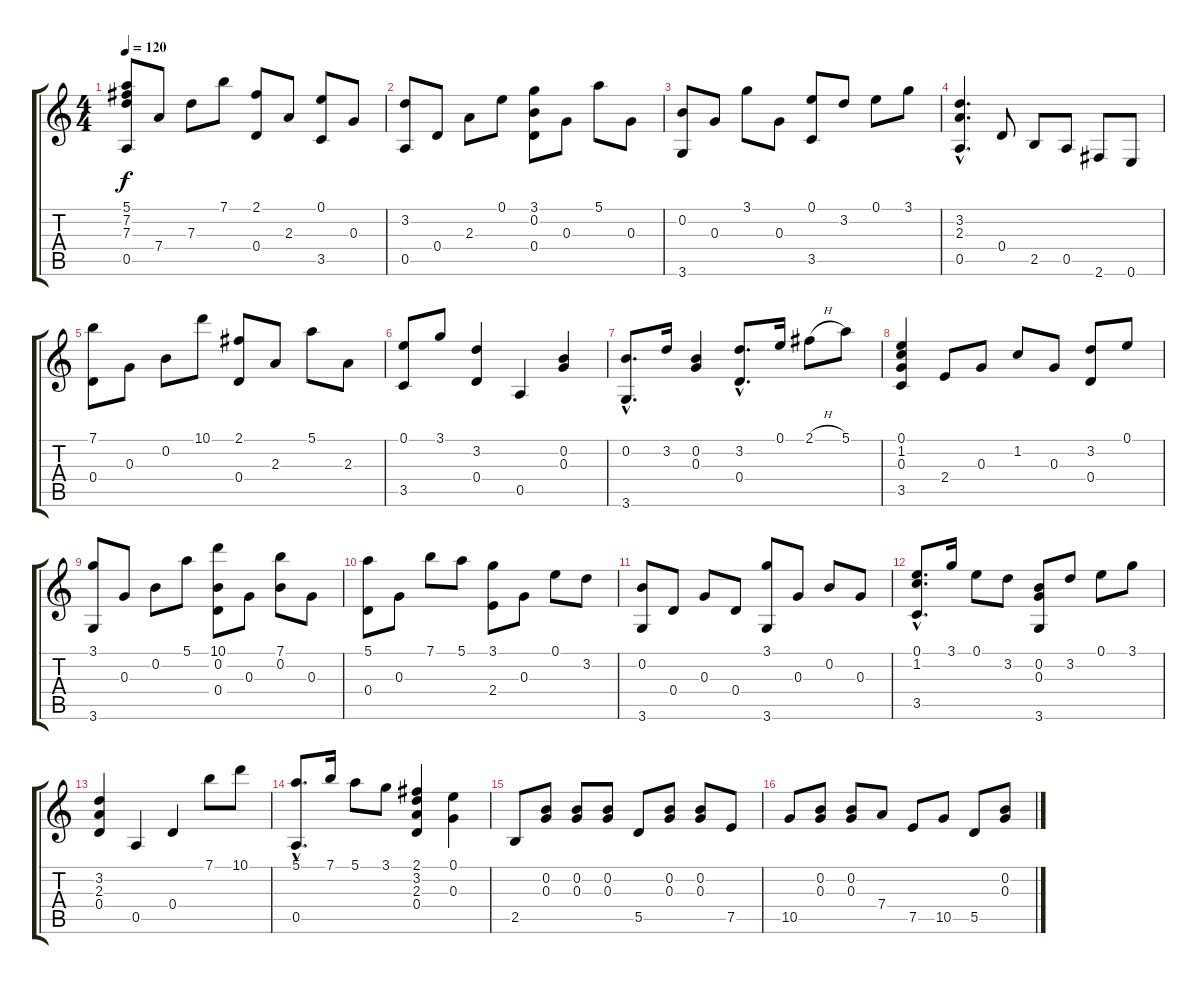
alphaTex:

\track "" {instrument acousticguitarnylon}
\staff {score tabs}
\tuning (E4 B3 G3 D3 A2 E2) {hide}
\ts (4 4)
\tempo 120
\clef g2
\ks c
(5.1 7.2 7.3 0.5).8{dy f} 7.4.8 7.3.8 7.1.8 (2.1 0.4).8 2.3.8 (0.1 3.5).8 0.3.8 |
(3.2 0.5).8 0.4.8 2.3.8 0.1.8 (3.1 0.2 0.4).8 0.3.8 5.1.8 0.3.8 |
(0.2 3.6).8 0.3.8 3.1.8 0.3.8 (0.1 3.5).8 3.2.8 0.1.8 3.1.8 |
(3.2{hac} 2.3{hac} 0.5{hac}).4{d} 0.4.8 2.5.8 0.5.8 2.6.8 0.6.8 |
(7.1 0.4).8 0.3.8 0.2.8 10.1.8 (2.1 0.4).8 2.3.8 5.1.8 2.3.8 |
(0.1 3.5).8 3.1.8 (3.2 0.4).4 0.5.4 (0.2 0.3).4 |
(0.2{hac} 3.6{hac}).8{d} 3.2.16 (0.2 0.3).4 (3.2{hac} 0.4{hac}).8{d} 0.1.16 2.1{h}.8 5.1.8 |
(0.1 1.2 0.3 3.5).4 2.4.8 0.3.8 1.2.8 0.3.8 (3.2 0.4).8 0.1.8 |
(3.1 3.6).8 0.3.8 0.2.8 5.1.8 (10.1 0.2 0.4).8 0.3.8 (7.1 0.2).8 0.3.8 |
(5.1 0.4).8 0.3.8 7.1.8 5.1.8 (3.1 2.4).8 0.3.8 0.1.8 3.2.8 |
(0.2 3.6).8 0.4.8 0.3.8 0.4.8 (3.1 3.6).8 0.3.8 0.2.8 0.3.8 |
(0.1{hac} 1.2{hac} 3.5{hac}).8{d} 3.1.16 0.1.8 3.2.8 (0.2 0.3 3.6).8 3.2.8 0.1.8 3.1.8 |
(3.2 2.3 0.4).4 0.5.4 0.4.4 7.1.8 10.1.8 |
(5.1{hac} 0.5{hac}).8{d} 7.1.16 5.1.8 3.1.8 (2.1 3.2 2.3 0.4).4 (0.1 0.3).4 |
2.5.8 (0.2 0.3).8 (0.2 0.3).8 (0.2 0.3).8 5.5.8 (0.2 0.3).8 (0.2 0.3).8 7.5.8 |
10.5.8 (0.2 0.3).8 (0.2 0.3).8 7.4.8 7.5.8 10.5.8 5.5.8 (0.2 0.3).8
